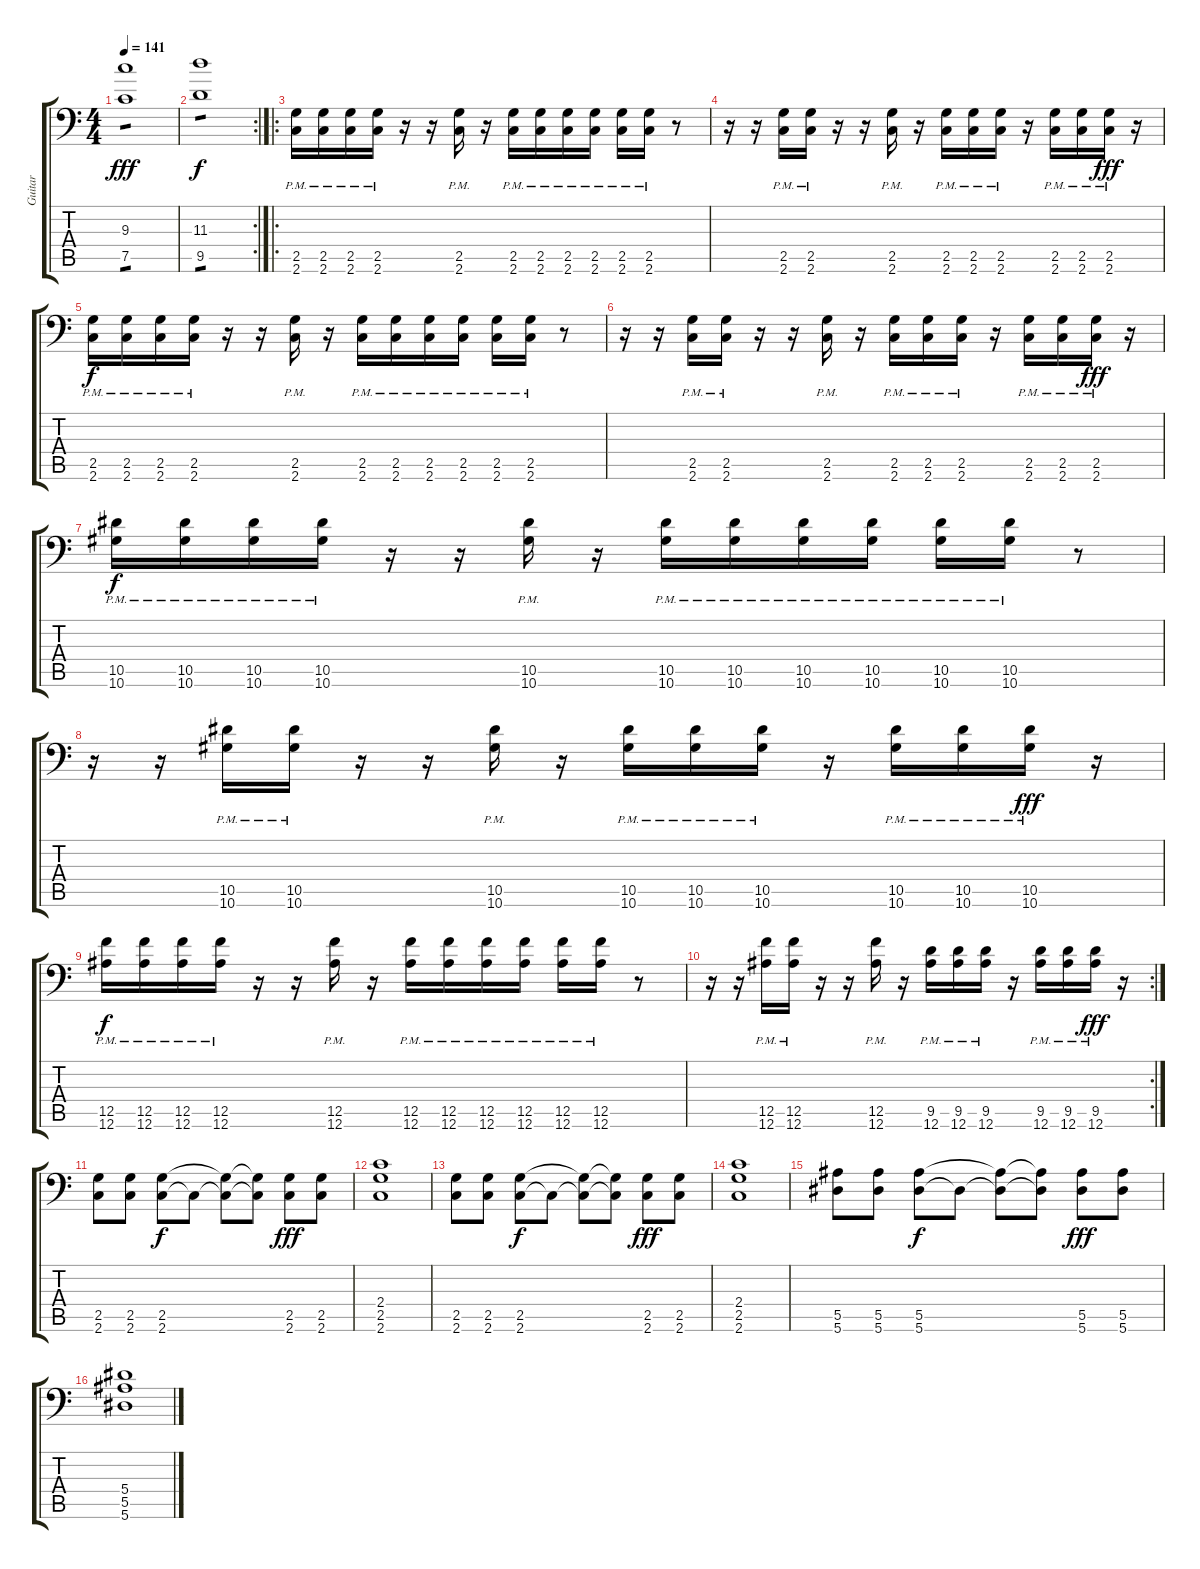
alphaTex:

\track ("Guitar" "Guitar") {solo instrument distortionguitar}
\staff {score tabs}
\tuning (C4 G3 Eb3 Bb2 F2 Bb1) {hide}
\ts (4 4)
\tempo 141
\clef f4
\ks c
(9.3 7.5).1{tp 1 dy fff} |
\rc 2
(11.3 9.5).1{tp 1 dy f} |
\ro
(2.5{pm} 2.6{pm}).16 (2.5{pm} 2.6{pm}).16 (2.5{pm} 2.6{pm}).16 (2.5{pm} 2.6{pm}).16 r.16 r.16 (2.5{pm} 2.6{pm}).16 r.16 (2.5{pm} 2.6{pm}).16 (2.5{pm} 2.6{pm}).16 (2.5{pm} 2.6{pm}).16 (2.5{pm} 2.6{pm}).16 (2.5{pm} 2.6{pm}).16 (2.5{pm} 2.6{pm}).16 r.8 |
r.16 r.16 (2.5{pm} 2.6{pm}).16 (2.5{pm} 2.6{pm}).16 r.16 r.16 (2.5{pm} 2.6{pm}).16 r.16 (2.5{pm} 2.6{pm}).16 (2.5{pm} 2.6{pm}).16 (2.5{pm} 2.6{pm}).16 r.16 (2.5{pm} 2.6{pm}).16 (2.5{pm} 2.6{pm}).16 (2.5{pm} 2.6{pm}).16{dy fff} r.16 |
(2.5{pm} 2.6{pm}).16{dy f} (2.5{pm} 2.6{pm}).16 (2.5{pm} 2.6{pm}).16 (2.5{pm} 2.6{pm}).16 r.16 r.16 (2.5{pm} 2.6{pm}).16 r.16 (2.5{pm} 2.6{pm}).16 (2.5{pm} 2.6{pm}).16 (2.5{pm} 2.6{pm}).16 (2.5{pm} 2.6{pm}).16 (2.5{pm} 2.6{pm}).16 (2.5{pm} 2.6{pm}).16 r.8 |
r.16 r.16 (2.5{pm} 2.6{pm}).16 (2.5{pm} 2.6{pm}).16 r.16 r.16 (2.5{pm} 2.6{pm}).16 r.16 (2.5{pm} 2.6{pm}).16 (2.5{pm} 2.6{pm}).16 (2.5{pm} 2.6{pm}).16 r.16 (2.5{pm} 2.6{pm}).16 (2.5{pm} 2.6{pm}).16 (2.5{pm} 2.6{pm}).16{dy fff} r.16 |
(10.5{pm} 10.6{pm}).16{dy f} (10.5{pm} 10.6{pm}).16 (10.5{pm} 10.6{pm}).16 (10.5{pm} 10.6{pm}).16 r.16 r.16 (10.5{pm} 10.6{pm}).16 r.16 (10.5{pm} 10.6{pm}).16 (10.5{pm} 10.6{pm}).16 (10.5{pm} 10.6{pm}).16 (10.5{pm} 10.6{pm}).16 (10.5{pm} 10.6{pm}).16 (10.5{pm} 10.6{pm}).16 r.8 |
r.16 r.16 (10.5{pm} 10.6{pm}).16 (10.5{pm} 10.6{pm}).16 r.16 r.16 (10.5{pm} 10.6{pm}).16 r.16 (10.5{pm} 10.6{pm}).16 (10.5{pm} 10.6{pm}).16 (10.5{pm} 10.6{pm}).16 r.16 (10.5{pm} 10.6{pm}).16 (10.5{pm} 10.6{pm}).16 (10.5{pm} 10.6{pm}).16{dy fff} r.16 |
(12.5{pm} 12.6{pm}).16{dy f} (12.5{pm} 12.6{pm}).16 (12.5{pm} 12.6{pm}).16 (12.5{pm} 12.6{pm}).16 r.16 r.16 (12.5{pm} 12.6{pm}).16 r.16 (12.5{pm} 12.6{pm}).16 (12.5{pm} 12.6{pm}).16 (12.5{pm} 12.6{pm}).16 (12.5{pm} 12.6{pm}).16 (12.5{pm} 12.6{pm}).16 (12.5{pm} 12.6{pm}).16 r.8 |
\rc 2
r.16 r.16 (12.5{pm} 12.6{pm}).16 (12.5{pm} 12.6{pm}).16 r.16 r.16 (12.5{pm} 12.6{pm}).16 r.16 (9.5{pm} 12.6{pm}).16 (9.5{pm} 12.6{pm}).16 (9.5{pm} 12.6{pm}).16 r.16 (9.5{pm} 12.6{pm}).16 (9.5{pm} 12.6{pm}).16 (9.5{pm} 12.6{pm}).16{dy fff} r.16 |
(2.5 2.6).8 (2.5 2.6).8 (2.5 2.6).8{dy f} 2.6{t}.8 (2.5{t} 2.6{t}).8 (2.5{t} 2.6{t}).8 (2.5 2.6).8{dy fff} (2.5 2.6).8 |
(2.4 2.5 2.6).1 |
(2.5 2.6).8 (2.5 2.6).8 (2.5 2.6).8{dy f} 2.6{t}.8 (2.5{t} 2.6{t}).8 (2.5{t} 2.6{t}).8 (2.5 2.6).8{dy fff} (2.5 2.6).8 |
(2.4 2.5 2.6).1 |
(5.5 5.6).8 (5.5 5.6).8 (5.5 5.6).8{dy f} 5.6{t}.8 (5.5{t} 5.6{t}).8 (5.5{t} 5.6{t}).8 (5.5 5.6).8{dy fff} (5.5 5.6).8 |
(5.4 5.5 5.6).1
